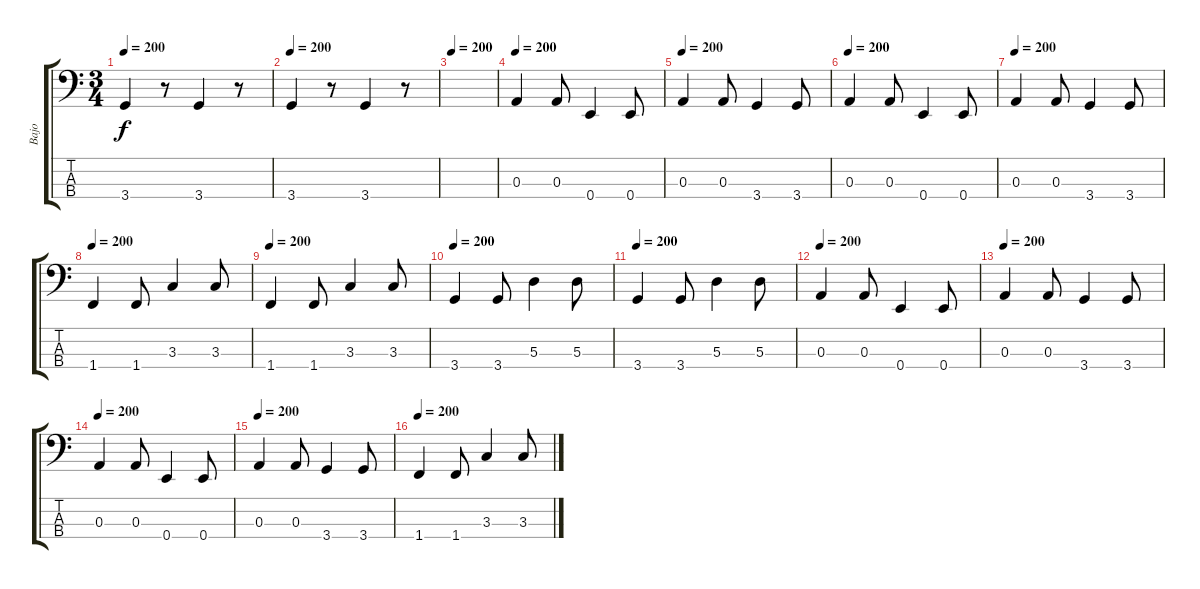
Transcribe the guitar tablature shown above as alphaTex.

\track ("Bajo" "Bajo") {instrument electricbassfinger}
\staff {score tabs}
\tuning (G2 D2 A1 E1) {hide}
\ts (3 4)
\tempo 200
\clef f4
\ks c
3.4.4{dy f} r.8 3.4.4 r.8 |
\tempo 200
3.4.4 r.8 3.4.4 r.8 |
\tempo 120
\tempo 200
|
\tempo 200
0.3.4 0.3.8 0.4.4 0.4.8 |
\tempo 200
0.3.4 0.3.8 3.4.4 3.4.8 |
\tempo 200
0.3.4 0.3.8 0.4.4 0.4.8 |
\tempo 200
0.3.4 0.3.8 3.4.4 3.4.8 |
\tempo 200
1.4.4 1.4.8 3.3.4 3.3.8 |
\tempo 200
1.4.4 1.4.8 3.3.4 3.3.8 |
\tempo 200
3.4.4 3.4.8 5.3.4 5.3.8 |
\tempo 200
3.4.4 3.4.8 5.3.4 5.3.8 |
\tempo 200
0.3.4 0.3.8 0.4.4 0.4.8 |
\tempo 200
0.3.4 0.3.8 3.4.4 3.4.8 |
\tempo 200
0.3.4 0.3.8 0.4.4 0.4.8 |
\tempo 200
0.3.4 0.3.8 3.4.4 3.4.8 |
\tempo 200
1.4.4 1.4.8 3.3.4 3.3.8
